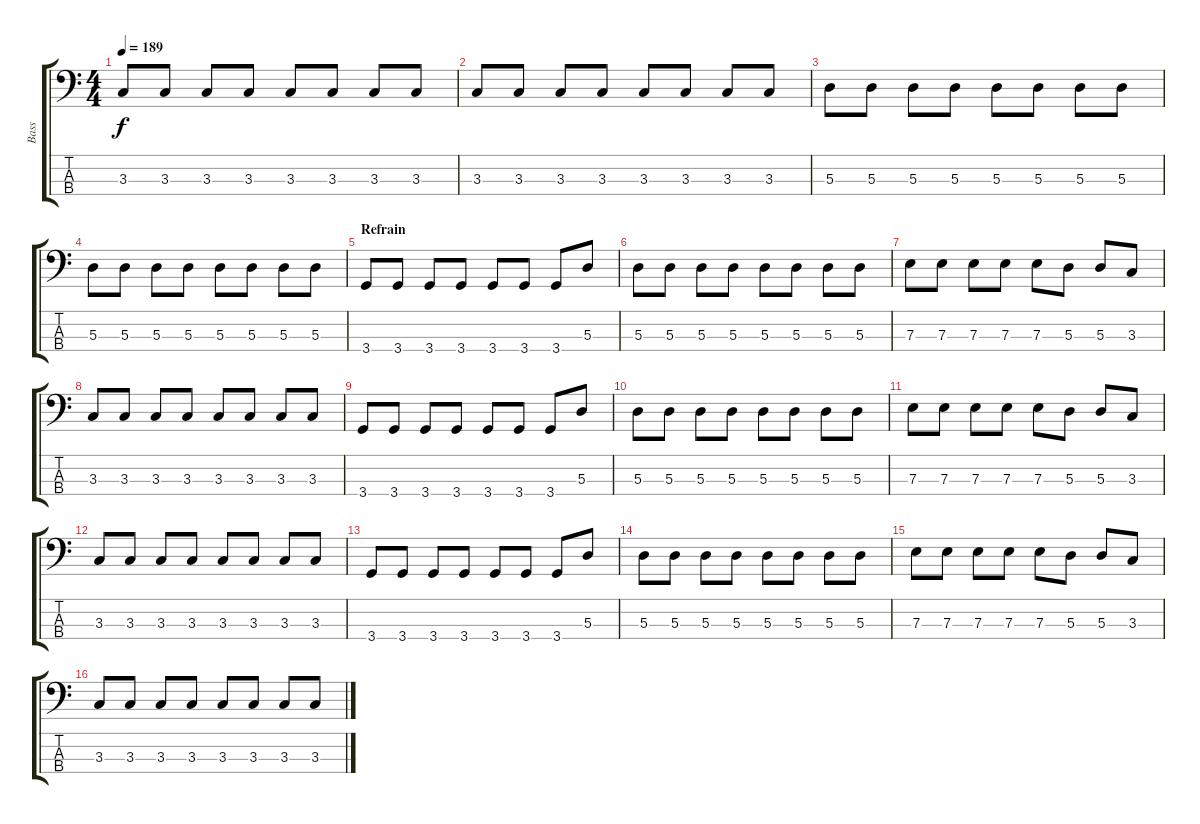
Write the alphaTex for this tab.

\track ("Bass" "Bass") {instrument electricbasspick}
\staff {score tabs}
\tuning (G2 D2 A1 E1) {hide}
\ts (4 4)
\tempo 189
\clef f4
\ks c
3.3.8{dy f} 3.3.8 3.3.8 3.3.8 3.3.8 3.3.8 3.3.8 3.3.8 |
3.3.8 3.3.8 3.3.8 3.3.8 3.3.8 3.3.8 3.3.8 3.3.8 |
5.3.8 5.3.8 5.3.8 5.3.8 5.3.8 5.3.8 5.3.8 5.3.8 |
5.3.8 5.3.8 5.3.8 5.3.8 5.3.8 5.3.8 5.3.8 5.3.8 |
\section ("" "Refrain")
3.4.8 3.4.8 3.4.8 3.4.8 3.4.8 3.4.8 3.4.8 5.3.8 |
5.3.8 5.3.8 5.3.8 5.3.8 5.3.8 5.3.8 5.3.8 5.3.8 |
7.3.8 7.3.8 7.3.8 7.3.8 7.3.8 5.3.8 5.3.8 3.3.8 |
3.3.8 3.3.8 3.3.8 3.3.8 3.3.8 3.3.8 3.3.8 3.3.8 |
3.4.8 3.4.8 3.4.8 3.4.8 3.4.8 3.4.8 3.4.8 5.3.8 |
5.3.8 5.3.8 5.3.8 5.3.8 5.3.8 5.3.8 5.3.8 5.3.8 |
7.3.8 7.3.8 7.3.8 7.3.8 7.3.8 5.3.8 5.3.8 3.3.8 |
3.3.8 3.3.8 3.3.8 3.3.8 3.3.8 3.3.8 3.3.8 3.3.8 |
3.4.8 3.4.8 3.4.8 3.4.8 3.4.8 3.4.8 3.4.8 5.3.8 |
5.3.8 5.3.8 5.3.8 5.3.8 5.3.8 5.3.8 5.3.8 5.3.8 |
7.3.8 7.3.8 7.3.8 7.3.8 7.3.8 5.3.8 5.3.8 3.3.8 |
3.3.8 3.3.8 3.3.8 3.3.8 3.3.8 3.3.8 3.3.8 3.3.8
